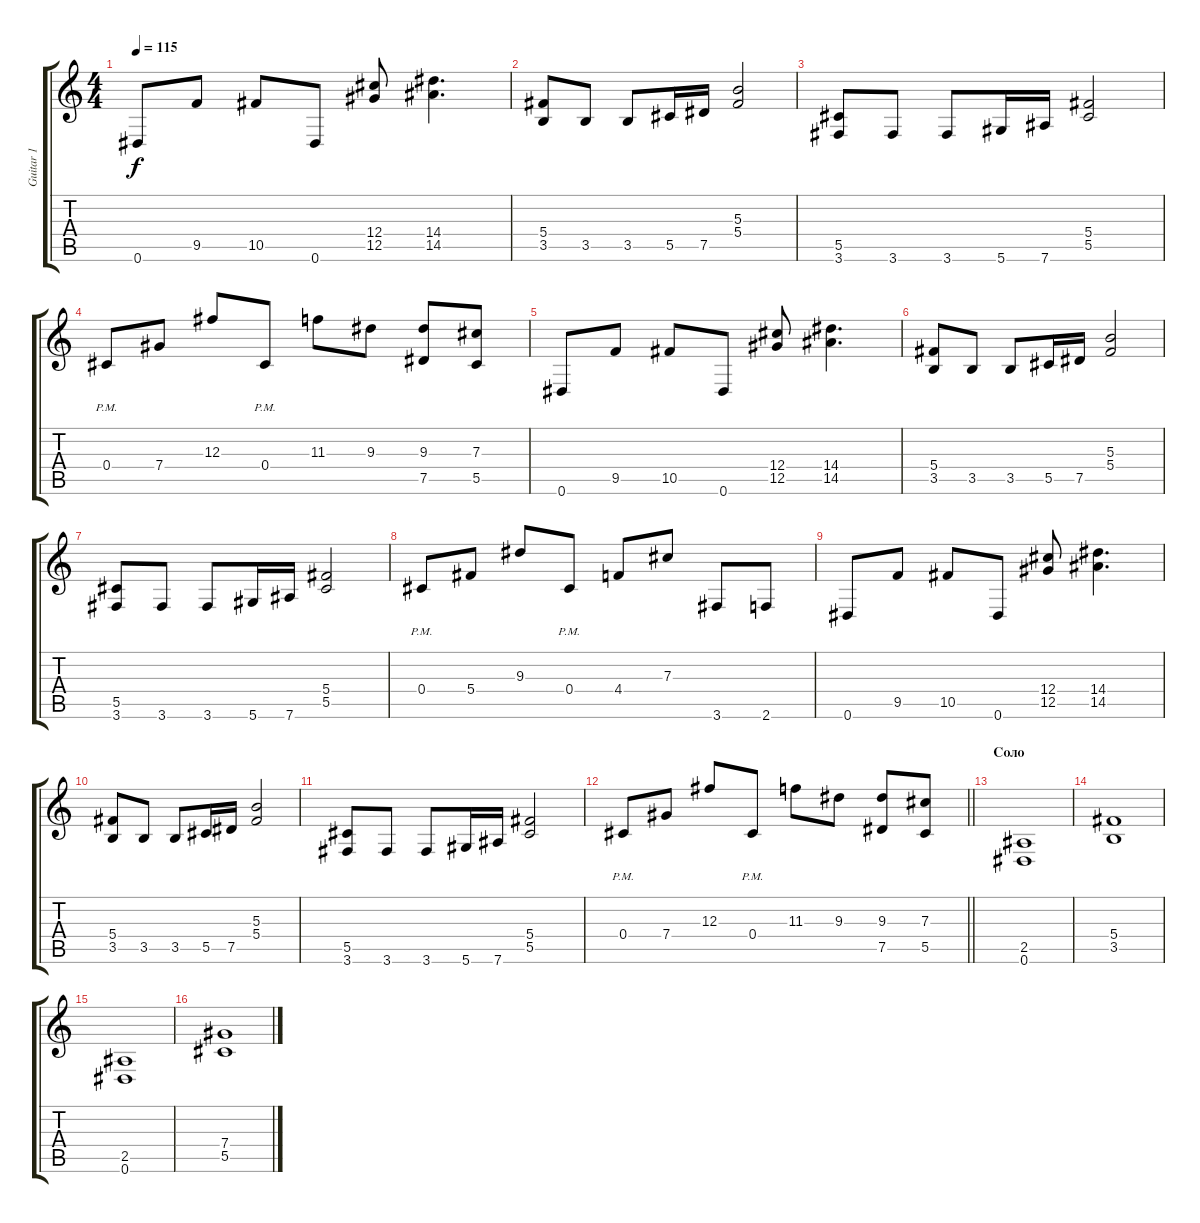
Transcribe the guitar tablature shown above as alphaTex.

\track ("Guitar 1" "Guitar 1") {instrument distortionguitar}
\staff {score tabs}
\tuning (Eb4 Bb3 Gb3 Db3 Ab2 Eb2) {hide}
\ts (4 4)
\tempo 115
\clef g2
\ks c
0.6.8{dy f} 9.5.8 10.5.8 0.6.8 (12.4 12.5).8 (14.4 14.5).4{d} |
(5.4 3.5).8 3.5.8 3.5.8 5.5.16 7.5.16 (5.3 5.4).2 |
(5.5 3.6).8 3.6.8 3.6.8 5.6.16 7.6.16 (5.4 5.5).2 |
0.4{pm}.8 7.4.8 12.3.8 0.4{pm}.8 11.3.8 9.3.8 (9.3 7.5).8 (7.3 5.5).8 |
0.6.8 9.5.8 10.5.8 0.6.8 (12.4 12.5).8 (14.4 14.5).4{d} |
(5.4 3.5).8 3.5.8 3.5.8 5.5.16 7.5.16 (5.3 5.4).2 |
(5.5 3.6).8 3.6.8 3.6.8 5.6.16 7.6.16 (5.4 5.5).2 |
0.4{pm}.8 5.4.8 9.3.8 0.4{pm}.8 4.4.8 7.3.8 3.6.8 2.6.8 |
0.6.8 9.5.8 10.5.8 0.6.8 (12.4 12.5).8 (14.4 14.5).4{d} |
(5.4 3.5).8 3.5.8 3.5.8 5.5.16 7.5.16 (5.3 5.4).2 |
(5.5 3.6).8 3.6.8 3.6.8 5.6.16 7.6.16 (5.4 5.5).2 |
\barLineRight lightlight
0.4{pm}.8 7.4.8 12.3.8 0.4{pm}.8 11.3.8 9.3.8 (9.3 7.5).8 (7.3 5.5).8 |
\section ("" "Соло")
(2.5 0.6).1 |
(5.4 3.5).1 |
(2.5 0.6).1 |
(7.4 5.5).1
